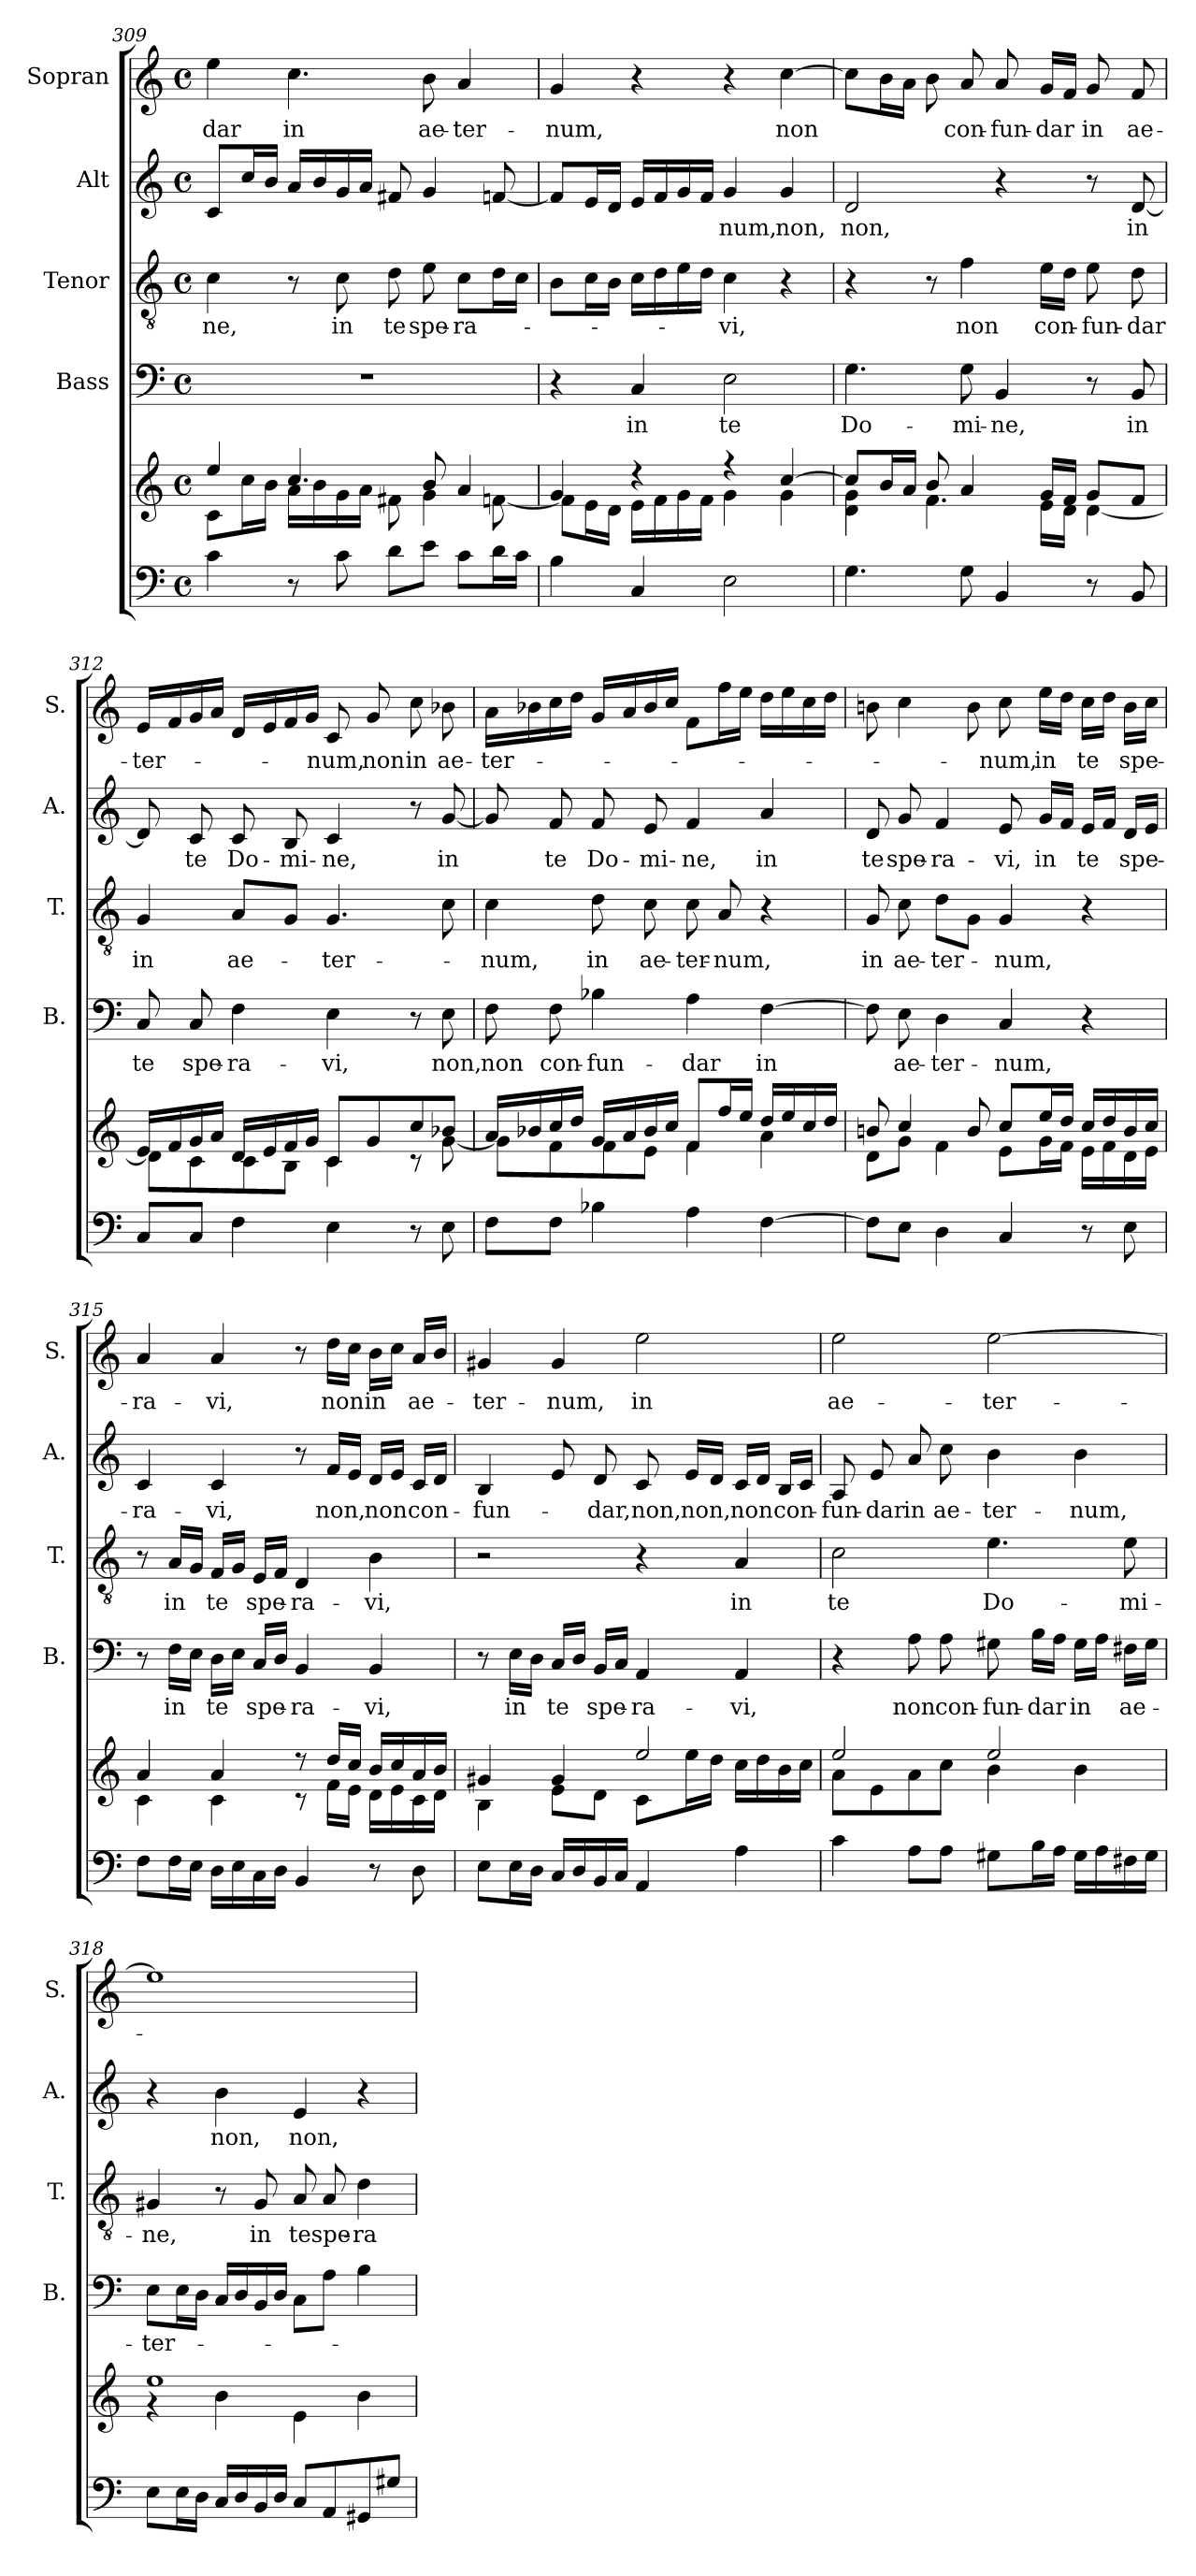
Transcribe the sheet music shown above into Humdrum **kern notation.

**kern	**kern	**kern	**text	**kern	**text	**kern	**text	**kern	**text
*part5	*part5	*part4	*part4	*part3	*part3	*part2	*part2	*part1	*part1
*staff6	*staff5	*staff4	*staff4	*staff3	*staff3	*staff2	*staff2	*staff1	*staff1
*	*	*I"Bass	*	*I"Tenor	*	*I"Alt	*	*I"Sopran	*
*	*	*I'B.	*	*I'T.	*	*I'A.	*	*I'S.	*
*clefF4	*clefG2	*clefF4	*	*clefGv2	*	*clefG2	*	*clefG2	*
*k[]	*k[]	*k[]	*	*k[]	*	*k[]	*	*k[]	*
*C:	*C:	*C:	*	*C:	*	*C:	*	*C:	*
*M4/4	*M4/4	*M4/4	*	*M4/4	*	*M4/4	*	*M4/4	*
*met(c)	*met(c)	*met(c)	*	*met(c)	*	*met(c)	*	*met(c)	*
=309	=309	=309	=309	=309	=309	=309	=309	=309	=309
*	*^	*	*	*	*	*	*	*	*
!	!	!	!	!	!	!LO:LY:b	!	!	!	!LO:LY:b
4c\	4ee/	8c\L	1r	.	4c\	-ne,	8c/L	.	4ee\	-dar
.	.	16cc\L	.	.	.	.	16cc/L	.	.	.
.	.	16b\JJ	.	.	.	.	16b/JJ	.	.	.
!	!	!	!	!	!	!	!	!	!	!LO:LY:b
8r	4.cc/	16a\LL	.	.	8r	.	16a/LL	.	4.cc\	in
.	.	16b\	.	.	.	.	16b/	.	.	.
!	!	!	!	!	!	!LO:LY:b	!	!	!	!
8c\	.	16g\	.	.	8c\	in	16g/	.	.	.
.	.	16a\JJ	.	.	.	.	16a/JJ	.	.	.
!	!	!	!	!	!	!LO:LY:b	!	!	!	!
8d\L	.	8f#X\	.	.	8d\	te	8f#X/	.	.	.
!	!	!	!	!	!	!LO:LY:b	!	!	!	!LO:LY:b
8e\J	8b/	4g\	.	.	8e\	spe-	4g/	.	8b\	ae-
!	!	!	!	!	!	!LO:LY:b	!	!	!	!LO:LY:b
8c\L	4a/	.	.	.	8c\L	-ra-	.	.	4a/	-ter-
16d\L	.	[<8fn\	.	.	16d\L	.	[8fn/	.	.	.
16c\JJ	.	.	.	.	16c\JJ	.	.	.	.	.
!!LO:PB:g=z
=310	=310	=310	=310	=310	=310	=310	=310	=310	=310	=310
!	!	!	!	!	!	!	!	!	!	!LO:LY:b
4B\	4g/	8f\L]	4r	.	8B\L	.	8f/L]	.	4g/	-num,
.	.	16e\L	.	.	16c\L	.	16e/L	.	.	.
.	.	16d\JJ	.	.	16B\JJ	.	16d/JJ	.	.	.
!	!	!	!	!LO:LY:b	!	!	!	!	!	!
4C/	4rdd	16e\LL	4C/	in	16c\LL	.	16e/LL	.	4r	.
.	.	16f\	.	.	16d\	.	16f/	.	.	.
.	.	16g\	.	.	16e\	.	16g/	.	.	.
.	.	16f\JJ	.	.	16d\JJ	.	16f/JJ	.	.	.
!	!	!	!	!LO:LY:b	!	!LO:LY:b	!	!LO:LY:b	!	!
2E\	4ree	4g\	2E\	te	4c\	-vi,	4g/	-num,	4r	.
!	!	!	!	!	!	!	!	!LO:LY:b	!	!LO:LY:b
.	[>4cc/	4g\	.	.	4r	.	4g/	non,	[4cc\	non
=311	=311	=311	=311	=311	=311	=311	=311	=311	=311	=311
!	!	!	!	!LO:LY:b	!	!	!	!LO:LY:b	!	!
4.G\	8cc/L]	4d\ 4g\	4.G\	Do-	4r	.	2d/	non,	8cc\L]	.
.	16b/L	.	.	.	.	.	.	.	16b\L	.
.	16a/JJ	.	.	.	.	.	.	.	16a\JJ	.
.	8b/	4.f\	.	.	8r	.	.	.	8b\	.
!	!	!	!	!LO:LY:b	!	!LO:LY:b	!	!	!	!LO:LY:b
8G\	4a/	.	8G\	-mi-	4f\	non	.	.	8a/	con-
!	!	!	!	!LO:LY:b	!	!	!	!	!	!LO:LY:b
4BB/	.	.	4BB/	-ne,	.	.	4r	.	8a/	-fun-
!	!	!	!	!	!	!LO:LY:b	!	!	!	!LO:LY:b
.	16g/LL	16e\LL	.	.	16e\LL	con-	.	.	16g/LL	-dar
.	16f/JJ	16d\JJ	.	.	16d\JJ	.	.	.	16f/JJ	.
!	!	!	!	!	!	!LO:LY:b	!	!	!	!LO:LY:b
8r	8g/L	[<4d\	8r	.	8e\	-fun-	8r	.	8g/	in
!	!	!	!	!LO:LY:b	!	!LO:LY:b	!	!LO:LY:b	!	!LO:LY:b
8BB/	8f/J	.	8BB/	in	8d\	-dar	[8d/	in	8f/	ae-
=312	=312	=312	=312	=312	=312	=312	=312	=312	=312	=312
!	!	!	!	!LO:LY:b	!	!LO:LY:b	!	!	!	!LO:LY:b
8C/L	16e/LL	8d\L]	8C/	te	4G/	in	8d/]	.	16e/LL	-ter-
.	16f/	.	.	.	.	.	.	.	16f/	.
!	!	!	!	!LO:LY:b	!	!	!	!LO:LY:b	!	!
8C/J	16g/	8c\	8C/	spe-	.	.	8c/	te	16g/	.
.	16a/JJ	.	.	.	.	.	.	.	16a/JJ	.
!	!	!	!	!LO:LY:b	!	!LO:LY:b	!	!LO:LY:b	!	!
4F\	16d/LL	8c\	4F\	-ra-	8A/L	ae-	8c/	Do-	16d/LL	.
.	16e/	.	.	.	.	.	.	.	16e/	.
!	!	!	!	!	!	!	!	!LO:LY:b	!	!
.	16f/	8B\J	.	.	8G/J	.	8B/	-mi-	16f/	.
.	16g/JJ	.	.	.	.	.	.	.	16g/JJ	.
!	!	!	!	!LO:LY:b	!	!LO:LY:b	!	!LO:LY:b	!	!LO:LY:b
4E\	8c/L	4c\	4E\	-vi,	4.G/	-ter-	4c/	-ne,	8c/	-num,
!	!	!	!	!	!	!	!	!	!	!LO:LY:b
.	8g/	.	.	.	.	.	.	.	8g/	non
!	!	!	!	!	!	!	!	!	!	!LO:LY:b
8r	8cc/	8rc	8r	.	.	.	8r	.	8cc\	in
!	!	!	!	!LO:LY:b	!	!	!	!LO:LY:b	!	!LO:LY:b
8E\	8b-X/J	[<8g\	8E\	non,	8c\	.	[8g/	in	8b-X\	ae-
!!LO:LB:g=z
=313	=313	=313	=313	=313	=313	=313	=313	=313	=313	=313
!	!	!	!	!LO:LY:b	!	!LO:LY:b	!	!	!	!LO:LY:b
8F\L	16a/LL	8g\L]	8F\	non	4c\	-num,	8g/]	.	16a\LL	-ter-
.	16b-X/	.	.	.	.	.	.	.	16b-X\	.
!	!	!	!	!LO:LY:b	!	!	!	!LO:LY:b	!	!
8F\J	16cc/	8f\	8F\	con-	.	.	8f/	te	16cc\	.
.	16dd/JJ	.	.	.	.	.	.	.	16dd\JJ	.
!	!	!	!	!LO:LY:b	!	!LO:LY:b	!	!LO:LY:b	!	!
4B-X\	16g/LL	8f\	4B-X\	-fun-	8d\	in	8f/	Do-	16g/LL	.
.	16a/	.	.	.	.	.	.	.	16a/	.
!	!	!	!	!	!	!LO:LY:b	!	!LO:LY:b	!	!
.	16b-/	8e\J	.	.	8c\	ae-	8e/	-mi-	16b-/	.
.	16cc/JJ	.	.	.	.	.	.	.	16cc/JJ	.
!	!	!	!	!LO:LY:b	!	!LO:LY:b	!	!LO:LY:b	!	!
4A\	8f/L	4f\	4A\	-dar	8c\	-ter-	4f/	-ne,	8f\L	.
!	!	!	!	!	!	!LO:LY:b	!	!	!	!
.	16ff/L	.	.	.	8A/	-num,	.	.	16ff\L	.
.	16ee/JJ	.	.	.	.	.	.	.	16ee\JJ	.
!	!	!	!	!LO:LY:b	!	!	!	!LO:LY:b	!	!
[4F\	16dd/LL	4a\	[4F\	in	4r	.	4a/	in	16dd\LL	.
.	16ee/	.	.	.	.	.	.	.	16ee\	.
.	16cc/	.	.	.	.	.	.	.	16cc\	.
.	16dd/JJ	.	.	.	.	.	.	.	16dd\JJ	.
=314	=314	=314	=314	=314	=314	=314	=314	=314	=314	=314
!	!	!	!	!	!	!LO:LY:b	!	!LO:LY:b	!	!
8F\L]	8bn/	8d\L	8F\]	.	8G/	in	8d/	te	8bn\	.
!	!	!	!	!LO:LY:b	!	!LO:LY:b	!	!LO:LY:b	!	!
8E\J	4cc/	8g\J	8E\	ae-	8c\	ae-	8g/	spe-	4cc\	.
!	!	!	!	!LO:LY:b	!	!LO:LY:b	!	!LO:LY:b	!	!
4D\	.	4f\	4D\	-ter-	8d\L	-ter-	4f/	-ra-	.	.
.	8b/	.	.	.	8G\J	.	.	.	8b\	.
!	!	!	!	!LO:LY:b	!	!LO:LY:b	!	!LO:LY:b	!	!LO:LY:b
4C/	8cc/L	8e\L	4C/	-num,	4G/	-num,	8e/	-vi,	8cc\	-num,
!	!	!	!	!	!	!	!	!LO:LY:b	!	!LO:LY:b
.	16ee/L	16g\L	.	.	.	.	16g/LL	in	16ee\LL	in
.	16dd/JJ	16f\JJ	.	.	.	.	16f/JJ	.	16dd\JJ	.
!	!	!	!	!	!	!	!	!LO:LY:b	!	!LO:LY:b
8r	16cc/LL	16e\LL	4r	.	4r	.	16e/LL	te	16cc\LL	te
.	16dd/	16f\	.	.	.	.	16f/JJ	.	16dd\JJ	.
!	!	!	!	!	!	!	!	!LO:LY:b	!	!LO:LY:b
8E\	16b/	16d\	.	.	.	.	16d/LL	spe-	16b\LL	spe-
.	16cc/JJ	16e\JJ	.	.	.	.	16e/JJ	.	16cc\JJ	.
=315	=315	=315	=315	=315	=315	=315	=315	=315	=315	=315
!	!	!	!	!	!	!	!	!LO:LY:b	!	!LO:LY:b
8F\L	4a/	4c\	8r	.	8r	.	4c/	-ra-	4a/	-ra-
!	!	!	!	!LO:LY:b	!	!LO:LY:b	!	!	!	!
16F\L	.	.	16F\LL	in	16A/LL	in	.	.	.	.
16E\JJ	.	.	16E\JJ	.	16G/JJ	.	.	.	.	.
!	!	!	!	!LO:LY:b	!	!LO:LY:b	!	!LO:LY:b	!	!LO:LY:b
16D\LL	4a/	4c\	16D\LL	te	16F/LL	te	4c/	-vi,	4a/	-vi,
16E\	.	.	16E\JJ	.	16G/JJ	.	.	.	.	.
!	!	!	!	!LO:LY:b	!	!LO:LY:b	!	!	!	!
16C\	.	.	16C/LL	spe-	16E/LL	spe-	.	.	.	.
16D\JJ	.	.	16D/JJ	.	16F/JJ	.	.	.	.	.
!	!	!	!	!LO:LY:b	!	!LO:LY:b	!	!	!	!
4BB/	8r	8r	4BB/	-ra-	4D/	-ra-	8r	.	8r	.
!	!	!	!	!	!	!	!	!LO:LY:b	!	!LO:LY:b
.	16dd/LL	16f\LL	.	.	.	.	16f/LL	non,	16dd\LL	non
.	16cc/JJ	16e\JJ	.	.	.	.	16e/JJ	.	16cc\JJ	.
!	!	!	!	!LO:LY:b	!	!LO:LY:b	!	!LO:LY:b	!	!LO:LY:b
8r	16b/LL	16d\LL	4BB/	-vi,	4B\	-vi,	16d/LL	non	16b\LL	in
.	16cc/	16e\	.	.	.	.	16e/JJ	.	16cc\JJ	.
!	!	!	!	!	!	!	!	!LO:LY:b	!	!LO:LY:b
8D\	16a/	16c\	.	.	.	.	16c/LL	con-	16a/LL	ae-
.	16b/JJ	16d\JJ	.	.	.	.	16d/JJ	.	16b/JJ	.
!!LO:PB:g=z
=316	=316	=316	=316	=316	=316	=316	=316	=316	=316	=316
!	!	!	!	!	!	!	!	!LO:LY:b	!	!LO:LY:b
8E\L	4g#X/	4B\	8r	.	2r	.	4B/	-fun-	4g#X/	-ter-
!	!	!	!	!LO:LY:b	!	!	!	!	!	!
16E\L	.	.	16E\LL	in	.	.	.	.	.	.
16D\JJ	.	.	16D\JJ	.	.	.	.	.	.	.
!	!	!	!	!LO:LY:b	!	!	!	!	!	!LO:LY:b
16C/LL	4g#/	8e\L	16C/LL	te	.	.	8e/	.	4g#/	-num,
16D/	.	.	16D/JJ	.	.	.	.	.	.	.
!	!	!	!	!LO:LY:b	!	!	!	!LO:LY:b	!	!
16BB/	.	8d\J	16BB/LL	spe-	.	.	8d/	-dar,	.	.
16C/JJ	.	.	16C/JJ	.	.	.	.	.	.	.
!	!	!	!	!LO:LY:b	!	!	!	!LO:LY:b	!	!LO:LY:b
4AA/	2ee/	8c\L	4AA/	-ra-	4r	.	8c/	non,	2ee\	in
!	!	!	!	!	!	!	!	!LO:LY:b	!	!
.	.	16ee\L	.	.	.	.	16e/LL	non,	.	.
.	.	16dd\JJ	.	.	.	.	16d/JJ	.	.	.
!	!	!	!	!LO:LY:b	!	!LO:LY:b	!	!LO:LY:b	!	!
4A\	.	16cc\LL	4AA/	-vi,	4A/	in	16c/LL	non	.	.
.	.	16dd\	.	.	.	.	16d/JJ	.	.	.
!	!	!	!	!	!	!	!	!LO:LY:b	!	!
.	.	16b\	.	.	.	.	16B/LL	con-	.	.
.	.	16cc\JJ	.	.	.	.	16c/JJ	.	.	.
=317	=317	=317	=317	=317	=317	=317	=317	=317	=317	=317
!	!	!	!	!	!	!LO:LY:b	!	!LO:LY:b	!	!LO:LY:b
4c\	2ee/	8a\L	4r	.	2c\	te	8A/	-fun-	2ee\	ae-
!	!	!	!	!	!	!	!	!LO:LY:b	!	!
.	.	8e\	.	.	.	.	8e/	-dar	.	.
!	!	!	!	!LO:LY:b	!	!	!	!LO:LY:b	!	!
8A\L	.	8a\	8A\	non	.	.	8a/	in	.	.
!	!	!	!	!LO:LY:b	!	!	!	!LO:LY:b	!	!
8A\J	.	8cc\J	8A\	con-	.	.	8cc\	ae-	.	.
!	!	!	!	!LO:LY:b	!	!LO:LY:b	!	!LO:LY:b	!	!LO:LY:b
8G#X\L	2ee/	4b\	8G#X\	-fun-	4.e\	Do-	4b\	-ter-	[2ee\	-ter-
!	!	!	!	!LO:LY:b	!	!	!	!	!	!
16B\L	.	.	16B\LL	-dar	.	.	.	.	.	.
16A\JJ	.	.	16A\JJ	.	.	.	.	.	.	.
!	!	!	!	!LO:LY:b	!	!	!	!LO:LY:b	!	!
16G#\LL	.	4b\	16G#\LL	in	.	.	4b\	-num,	.	.
16A\	.	.	16A\JJ	.	.	.	.	.	.	.
!	!	!	!	!LO:LY:b	!	!LO:LY:b	!	!	!	!
16F#X\	.	.	16F#X\LL	ae-	8e\	-mi-	.	.	.	.
16G#\JJ	.	.	16G#\JJ	.	.	.	.	.	.	.
=318	=318	=318	=318	=318	=318	=318	=318	=318	=318	=318
!	!	!	!	!LO:LY:b	!	!LO:LY:b	!	!	!	!
8E\L	1ee	4rg	8E\L	-ter-	4G#X/	-ne,	4r	.	1ee]	.
16E\L	.	.	16E\L	.	.	.	.	.	.	.
16D\JJ	.	.	16D\JJ	.	.	.	.	.	.	.
!	!	!	!	!	!	!	!	!LO:LY:b	!	!
16C/LL	.	4b\	16C/LL	.	8r	.	4b\	non,	.	.
16D/	.	.	16D/	.	.	.	.	.	.	.
!	!	!	!	!	!	!LO:LY:b	!	!	!	!
16BB/	.	.	16BB/	.	8G#/	in	.	.	.	.
16D/JJ	.	.	16D/JJ	.	.	.	.	.	.	.
!	!	!	!	!	!	!LO:LY:b	!	!LO:LY:b	!	!
8C/L	.	4e\	8C\L	.	8A/	te	4e/	non,	.	.
!	!	!	!	!	!	!LO:LY:b	!	!	!	!
8AA/	.	.	8A\J	.	8A/	spe-	.	.	.	.
!	!	!	!	!	!	!LO:LY:b	!	!	!	!
8GG#X/	.	4b\	4B\	.	4d\	-ra-	4r	.	.	.
8G#X/J	.	.	.	.	.	.	.	.	.	.
*	*v	*v	*	*	*	*	*	*	*	*
=	=	=	=	=	=	=	=	=	=
*-	*-	*-	*-	*-	*-	*-	*-	*-	*-
